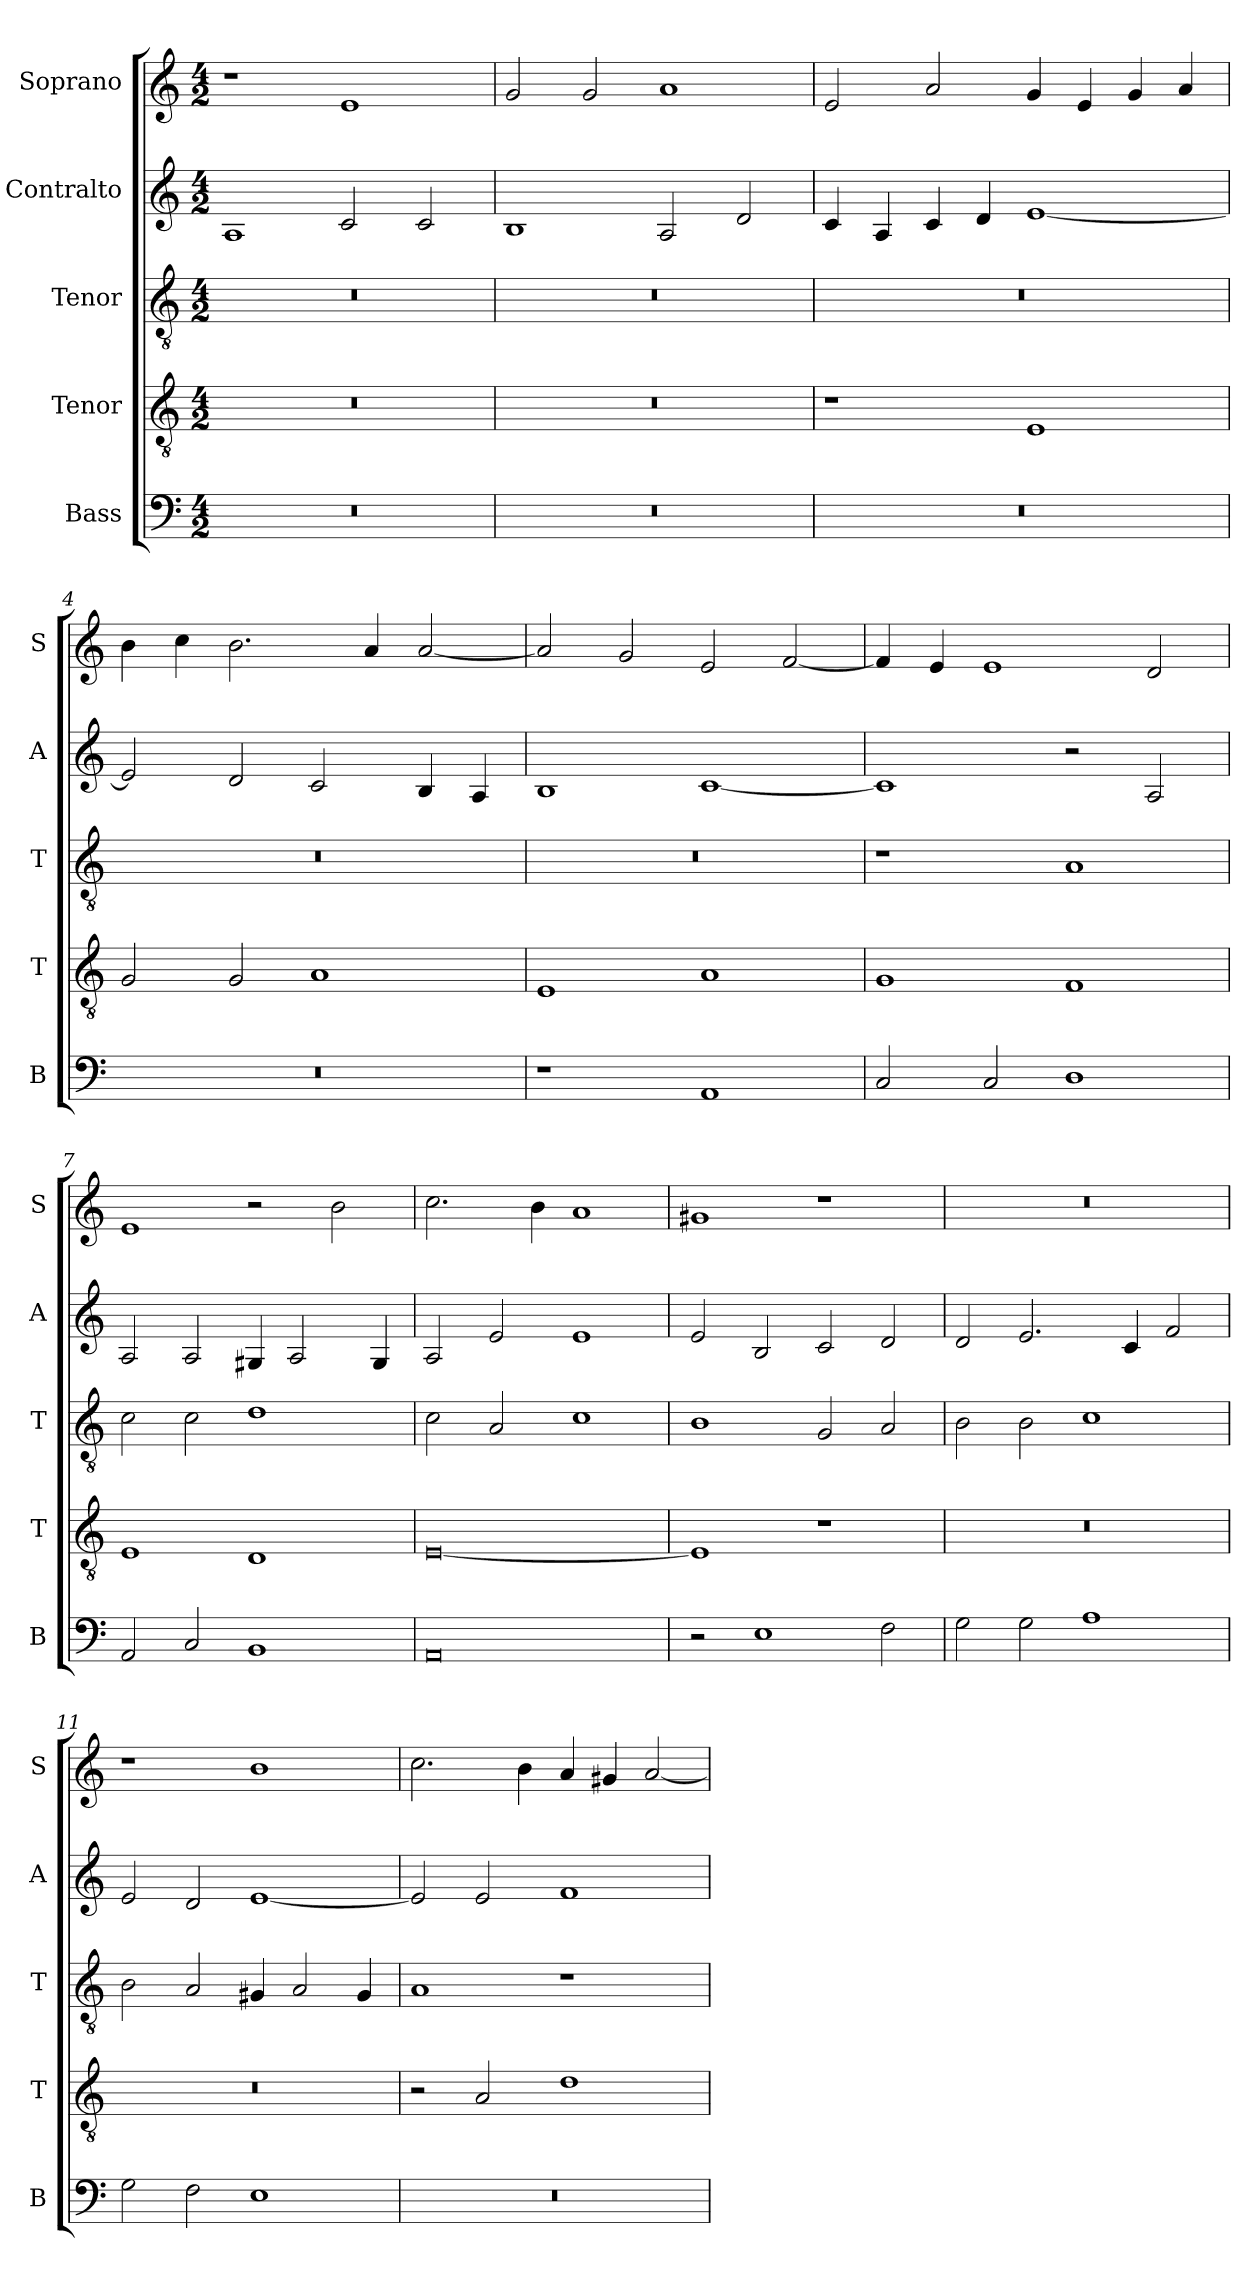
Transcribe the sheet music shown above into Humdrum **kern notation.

**kern	**kern	**kern	**kern	**kern
*part5	*part4	*part3	*part2	*part1
*staff5	*staff4	*staff3	*staff2	*staff1
*I"Bass	*I"Tenor	*I"Tenor	*I"Contralto	*I"Soprano
*I'B	*I'T	*I'T	*I'A	*I'S
*clefF4	*clefGv2	*clefGv2	*clefG2	*clefG2
*k[]	*k[]	*k[]	*k[]	*k[]
*E:phr	*E:phr	*E:phr	*E:phr	*E:phr
*M4/2	*M4/2	*M4/2	*M4/2	*M4/2
=1	=1	=1	=1	=1
0r	0r	0r	1A	1r
.	.	.	2c	1e
.	.	.	2c	.
=2	=2	=2	=2	=2
0r	0r	0r	1B	2g
.	.	.	.	2g
.	.	.	2A	1a
.	.	.	2d	.
=3	=3	=3	=3	=3
0r	1r	0r	4c	2e
.	.	.	4A	.
.	.	.	4c	2a
.	.	.	4d	.
.	1E	.	[1e	4g
.	.	.	.	4e
.	.	.	.	4g
.	.	.	.	4a
=4	=4	=4	=4	=4
0r	2G	0r	2e]	4b
.	.	.	.	4cc
.	2G	.	2d	2.b
.	1A	.	2c	.
.	.	.	.	4a
.	.	.	4B	[2a
.	.	.	4A	.
=5	=5	=5	=5	=5
1r	1E	0r	1B	2a]
.	.	.	.	2g
1AA	1A	.	[1c	2e
.	.	.	.	[2f
=6	=6	=6	=6	=6
2C	1G	1r	1c]	4f]
.	.	.	.	4e
2C	.	.	.	1e
1D	1F	1A	2r	.
.	.	.	2A	2d
=7	=7	=7	=7	=7
2AA	1E	2c	2A	1e
2C	.	2c	2A	.
1BB	1D	1d	4G#X	2r
.	.	.	2A	.
.	.	.	.	2b
.	.	.	4G#	.
=8	=8	=8	=8	=8
0AA	[0E	2c	2A	2.cc
.	.	2A	2e	.
.	.	.	.	4b
.	.	1c	1e	1a
=9	=9	=9	=9	=9
2r	1E]	1B	2e	1g#X
1E	.	.	2B	.
.	1r	2G	2c	1r
2F	.	2A	2d	.
=10	=10	=10	=10	=10
2G	0r	2B	2d	0r
2G	.	2B	2.e	.
1A	.	1c	.	.
.	.	.	4c	.
.	.	.	2f	.
=11	=11	=11	=11	=11
2G	0r	2B	2e	1r
2F	.	2A	2d	.
1E	.	4G#X	[1e	1b
.	.	2A	.	.
.	.	4G#	.	.
=12	=12	=12	=12	=12
0r	2r	1A	2e]	2.cc
.	2A	.	2e	.
.	.	.	.	4b
.	1d	1r	1f	4a
.	.	.	.	4g#X
.	.	.	.	[2a
=	=	=	=	=
*-	*-	*-	*-	*-
